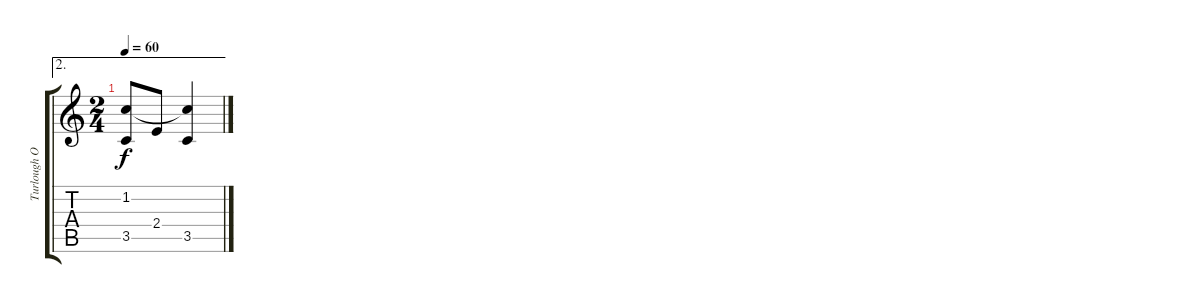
\track ("Turlough O'Carolan" "Turlough O") {instrument acousticguitarsteel}
\staff {score tabs}
\tuning (E4 B3 G3 D3 A2 E2) {hide}
\ae 2
\ts (2 4)
\tempo 60
\clef g2
\ks c
(1.2 3.5).8{dy f} 2.4.8 (1.2{t} 3.5).4
